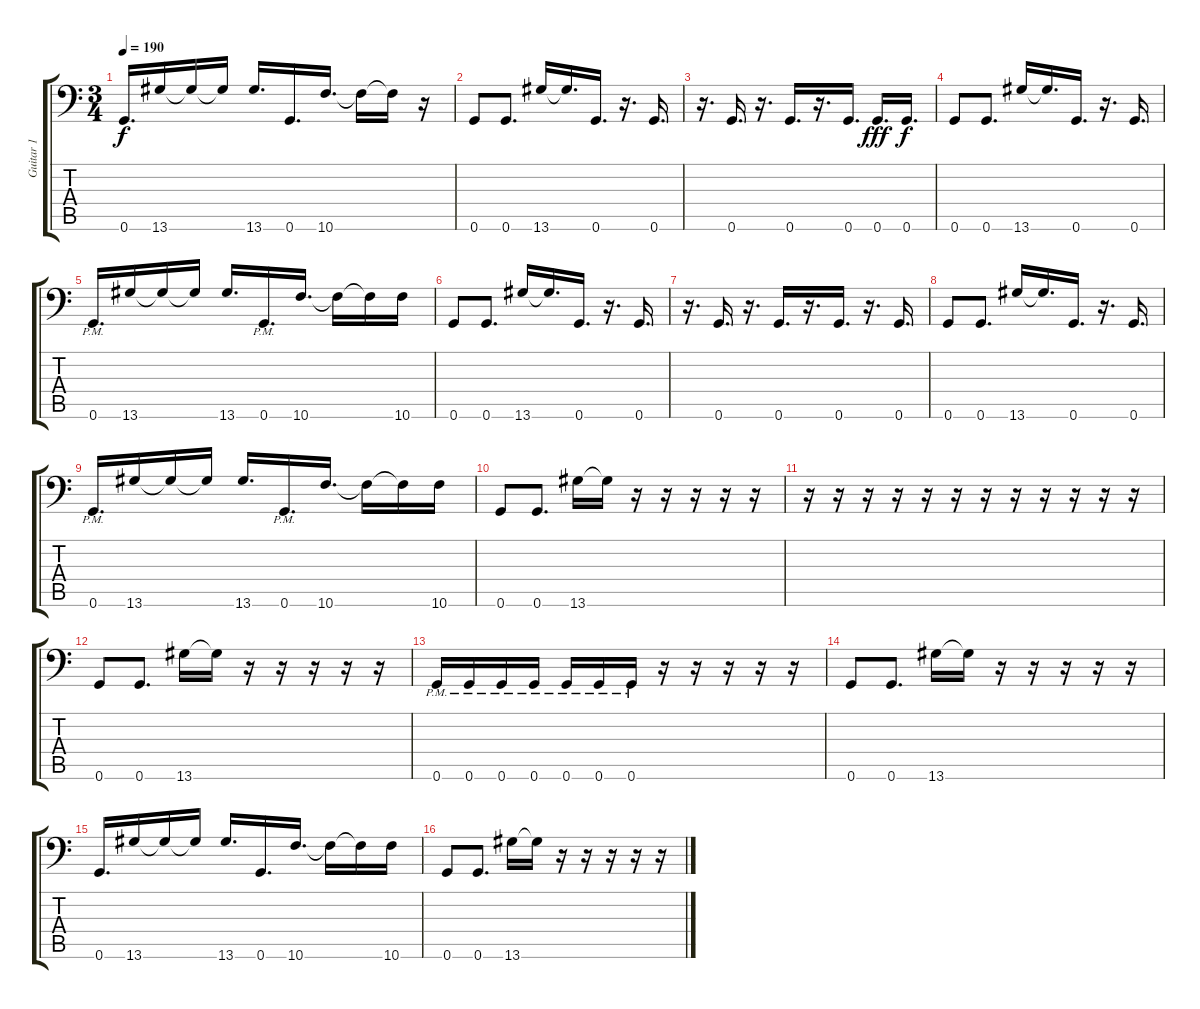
\track ("Guitar 1" "Guitar 1") {instrument distortionguitar}
\staff {score tabs}
\tuning (A3 E3 C3 G2 D2 G1) {hide}
\ts (3 4)
\tempo 190
\clef f4
\ks c
0.6.16{d dy f} 13.6.16 13.6{t}.16 13.6{t}.16 13.6.16{d} 0.6.16{d} 10.6.16{d} 10.6{t}.16 10.6{t}.16 r.16 |
0.6.8 0.6.8{d} 13.6.16 13.6{t}.16{d} 0.6.16{d} r.16{d} 0.6.16{d} |
r.16{d} 0.6.16{d} r.16{d} 0.6.16{d} r.16{d} 0.6.16{d} 0.6.16{d dy fff} 0.6.16{d dy f} |
0.6.8 0.6.8{d} 13.6.16 13.6{t}.16{d} 0.6.16{d} r.16{d} 0.6.16{d} |
0.6{pm}.16{d} 13.6.16 13.6{t}.16 13.6{t}.16 13.6.16{d} 0.6{pm}.16{d} 10.6.16{d} 10.6{t}.16 10.6{t}.16 10.6.16 |
0.6.8 0.6.8{d} 13.6.16 13.6{t}.16{d} 0.6.16{d} r.16{d} 0.6.16{d} |
r.16{d} 0.6.16{d} r.16{d} 0.6.16{d} r.16{d} 0.6.16{d} r.16{d} 0.6.16{d} |
0.6.8 0.6.8{d} 13.6.16 13.6{t}.16{d} 0.6.16{d} r.16{d} 0.6.16{d} |
0.6{pm}.16{d} 13.6.16 13.6{t}.16 13.6{t}.16 13.6.16{d} 0.6{pm}.16{d} 10.6.16{d} 10.6{t}.16 10.6{t}.16 10.6.16 |
0.6.8 0.6.8{d} 13.6.16 13.6{t}.16 r.16 r.16 r.16 r.16 r.16 |
r.16 r.16 r.16 r.16 r.16 r.16 r.16 r.16 r.16 r.16 r.16 r.16 |
0.6.8 0.6.8{d} 13.6.16 13.6{t}.16 r.16 r.16 r.16 r.16 r.16 |
0.6{pm}.16 0.6{pm}.16 0.6{pm}.16 0.6{pm}.16 0.6{pm}.16 0.6{pm}.16 0.6{pm}.16 r.16 r.16 r.16 r.16 r.16 |
0.6.8 0.6.8{d} 13.6.16 13.6{t}.16 r.16 r.16 r.16 r.16 r.16 |
0.6.16{d} 13.6.16 13.6{t}.16 13.6{t}.16 13.6.16{d} 0.6.16{d} 10.6.16{d} 10.6{t}.16 10.6{t}.16 10.6.16 |
0.6.8 0.6.8{d} 13.6.16 13.6{t}.16 r.16 r.16 r.16 r.16 r.16
